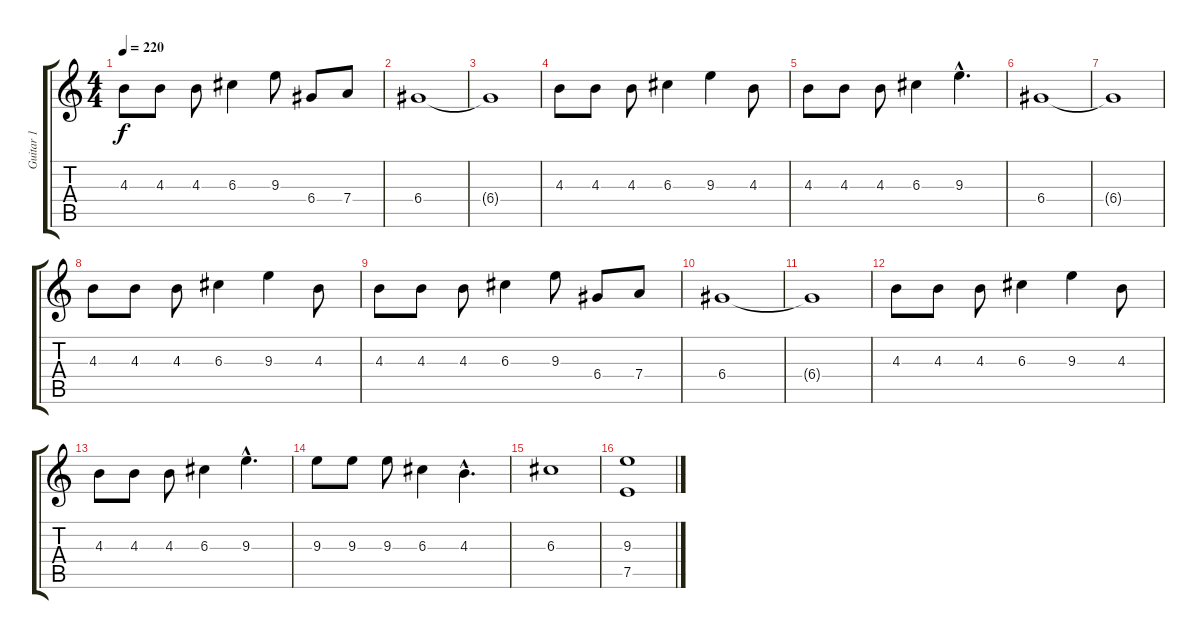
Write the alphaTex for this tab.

\track ("Guitar 1" "Guitar 1") {instrument distortionguitar}
\staff {score tabs}
\tuning (E4 B3 G3 D3 A2 E2) {hide}
\ts (4 4)
\tempo 220
\clef g2
\ks c
4.3.8{dy f} 4.3.8 4.3.8 6.3.4 9.3.8 6.4.8 7.4.8 |
6.4.1 |
6.4{t}.1 |
4.3.8 4.3.8 4.3.8 6.3.4 9.3.4 4.3.8 |
4.3.8 4.3.8 4.3.8 6.3.4 9.3{hac}.4{d} |
6.4.1 |
6.4{t}.1 |
4.3.8 4.3.8 4.3.8 6.3.4 9.3.4 4.3.8 |
4.3.8 4.3.8 4.3.8 6.3.4 9.3.8 6.4.8 7.4.8 |
6.4.1 |
6.4{t}.1 |
4.3.8 4.3.8 4.3.8 6.3.4 9.3.4 4.3.8 |
4.3.8 4.3.8 4.3.8 6.3.4 9.3{hac}.4{d} |
9.3.8 9.3.8 9.3.8 6.3.4 4.3{hac}.4{d} |
6.3.1 |
(9.3 7.5).1
